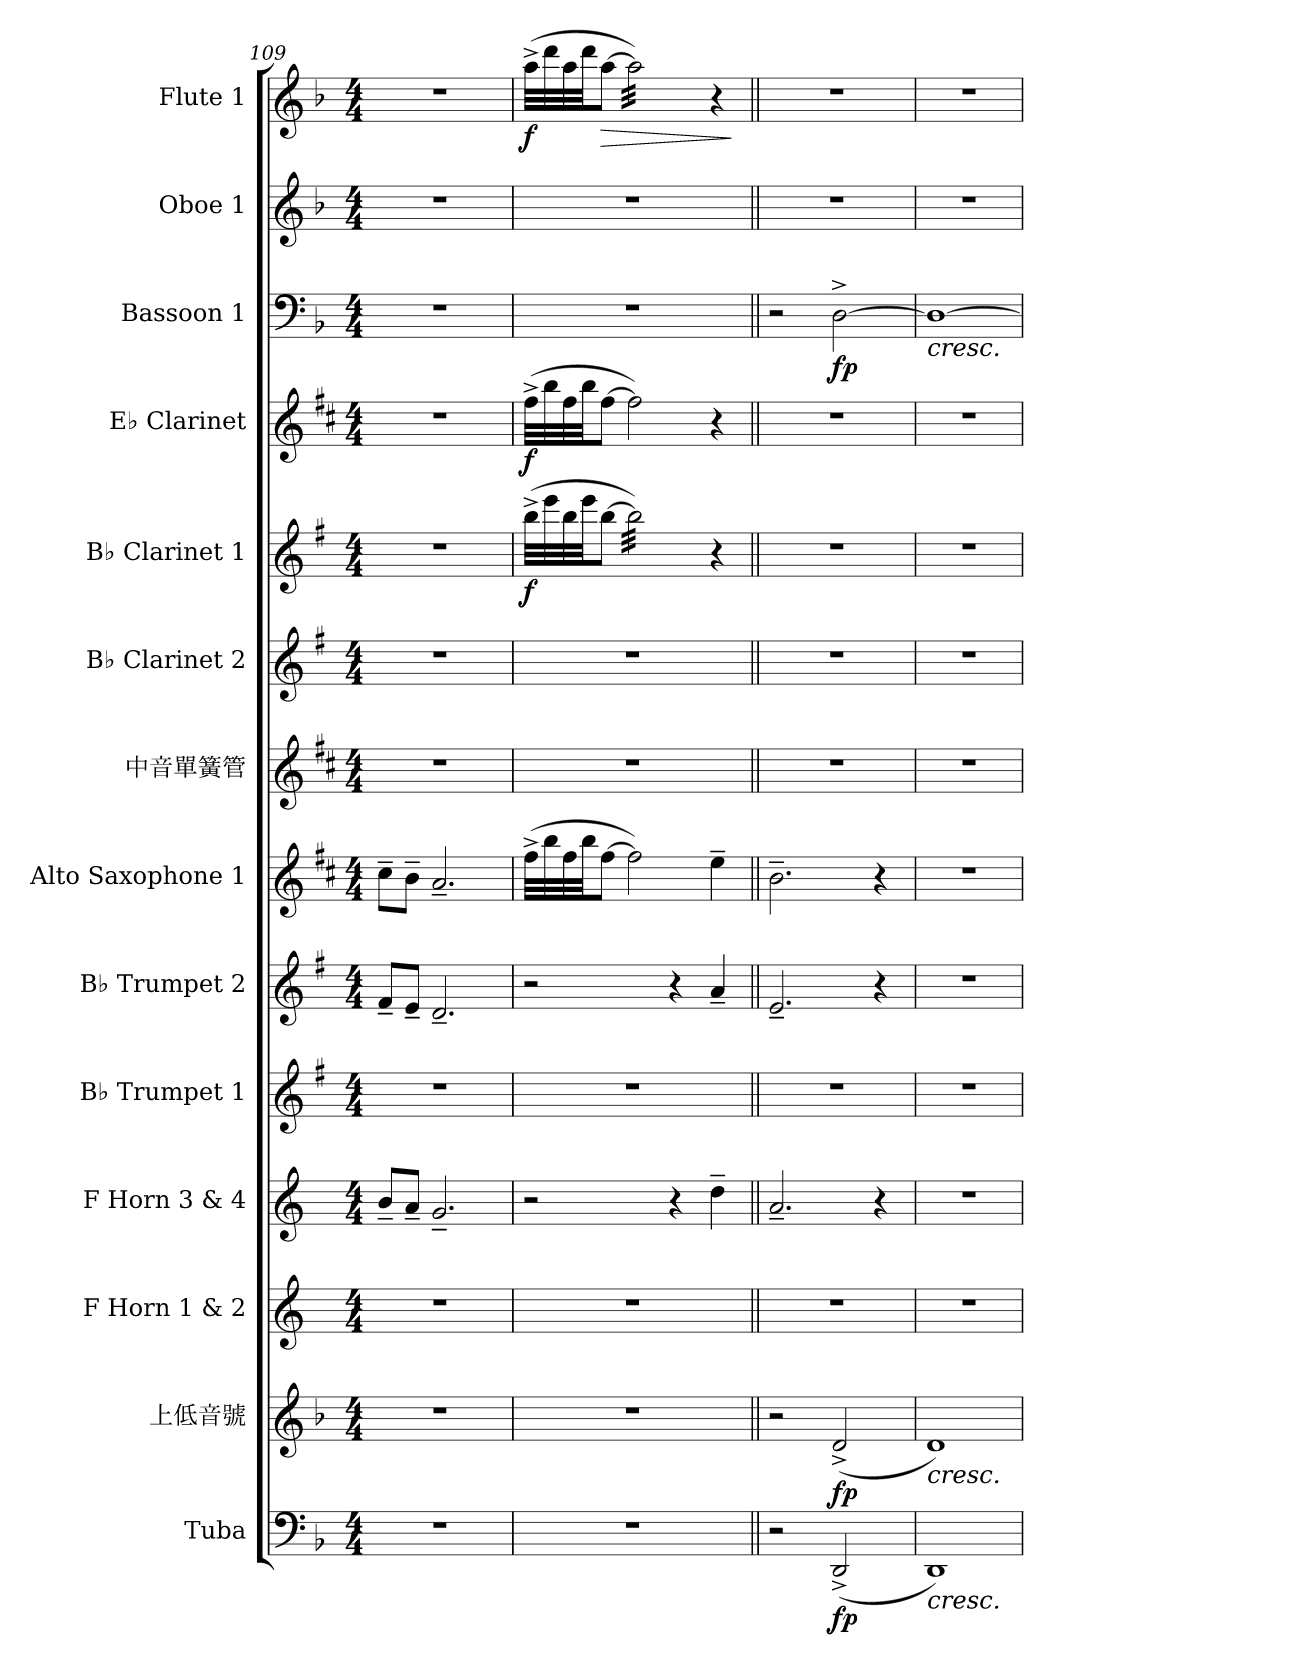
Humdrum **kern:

**kern	**dynam	**kern	**dynam	**kern	**kern	**kern	**kern	**kern	**kern	**kern	**kern	**dynam	**kern	**dynam	**kern	**dynam	**kern	**kern	**dynam
*part14	*part14	*part13	*part13	*part12	*part11	*part10	*part9	*part8	*part7	*part6	*part5	*part5	*part4	*part4	*part3	*part3	*part2	*part1	*part1
*staff14	*staff14	*staff13	*staff13	*staff12	*staff11	*staff10	*staff9	*staff8	*staff7	*staff6	*staff5	*staff5	*staff4	*staff4	*staff3	*staff3	*staff2	*staff1	*staff1
*I"Tuba	*	*I"上低音號	*	*I"F Horn 1 &amp; 2	*I"F Horn 3 &amp; 4	*I"B♭ Trumpet 1	*I"B♭ Trumpet 2	*I"Alto Saxophone 1	*I"中音單簧管	*I"B♭ Clarinet 2	*I"B♭ Clarinet 1	*	*I"E♭ Clarinet	*	*I"Bassoon 1	*	*I"Oboe 1	*I"Flute 1	*
*I'Tba.	*	*	*	*I'F Hn. 1 2	*I'F Hn. 3 4	*I'B♭ Tpt. 1	*I'B♭ Tpt. 2	*I'A. Sax. 1	*	*I'B♭ Cl. 2	*I'B♭ Cl. 1	*	*I'E♭ Cl.	*	*I'Bsn. 1	*	*I'Ob. 1	*I'Fl. 1	*
!!LO:PB:g=z
*clefF4	*	*clefG2	*	*clefG2	*clefG2	*clefG2	*clefG2	*clefG2	*clefG2	*clefG2	*clefG2	*	*clefG2	*	*clefF4	*	*clefG2	*clefG2	*
*	*	*ITrd8c14	*	*ITrd4c7	*ITrd4c7	*ITrd1c2	*ITrd1c2	*ITrd5c9	*ITrd5c9	*ITrd1c2	*ITrd1c2	*	*ITrd-2c-3	*	*	*	*	*	*
*k[b-]	*	*k[b-]	*	*k[b-]	*k[b-]	*k[b-]	*k[b-]	*k[b-]	*k[b-]	*k[b-]	*k[b-]	*	*k[b-]	*	*k[b-]	*	*k[b-]	*k[b-]	*
*M4/4	*	*M4/4	*	*M4/4	*M4/4	*M4/4	*M4/4	*M4/4	*M4/4	*M4/4	*M4/4	*	*M4/4	*	*M4/4	*	*M4/4	*M4/4	*
=109	=109	=109	=109	=109	=109	=109	=109	=109	=109	=109	=109	=109	=109	=109	=109	=109	=109	=109	=109
1r	.	1r	.	1r	8e~/L	1r	8e~/L	8e~\L	1r	1r	1r	.	1r	.	1r	.	1r	1r	.
.	.	.	.	.	8d~/J	.	8d~/J	8d~\J	.	.	.	.	.	.	.	.	.	.	.
.	.	.	.	.	2.c~/	.	2.c~/	2.c~/	.	.	.	.	.	.	.	.	.	.	.
=110	=110	=110	=110	=110	=110	=110	=110	=110	=110	=110	=110	=110	=110	=110	=110	=110	=110	=110	=110
!	!	!	!	!	!	!	!	!	!	!	!	!LO:DY:b	!	!LO:DY:b	!	!	!	!	!LO:DY:b
1r	.	1r	.	1r	2r	1r	2r	(>32a^\LLL	1r	1r	(>32aa^\LLL	f	(>32aa^\LLL	f	1r	.	1r	(>32aa^\LLL	f
.	.	.	.	.	.	.	.	32dd\	.	.	32ddd\	.	32ddd\	.	.	.	.	32ddd\	.
.	.	.	.	.	.	.	.	32a\	.	.	32aa\	.	32aa\	.	.	.	.	32aa\	.
.	.	.	.	.	.	.	.	32dd\JJ	.	.	32ddd\JJ	.	32ddd\JJ	.	.	.	.	32ddd\JJ	.
!	!	!	!	!	!	!	!	!	!	!	!	!	!	!	!	!	!	!	!LO:HP:b
.	.	.	.	.	.	.	.	[8a\J	.	.	[8aa\J	.	[8aa\J	.	.	.	.	[8aa\J	>
*	*	*	*	*	*	*	*	*	*	*	*tremolo	*	*	*	*	*	*	*	*
*	*	*	*	*	*	*	*	*	*	*	*	*	*	*	*	*	*	*tremolo	*
.	.	.	.	.	.	.	.	2a\])	.	.	32aa\])LLL	.	2aa\])	.	.	.	.	32aa\])LLL	.
.	.	.	.	.	.	.	.	.	.	.	32aa\)	.	.	.	.	.	.	32aa\)	.
.	.	.	.	.	.	.	.	.	.	.	32aa\)	.	.	.	.	.	.	32aa\)	.
.	.	.	.	.	.	.	.	.	.	.	32aa\)	.	.	.	.	.	.	32aa\)	.
.	.	.	.	.	.	.	.	.	.	.	32aa\)	.	.	.	.	.	.	32aa\)	.
.	.	.	.	.	.	.	.	.	.	.	32aa\)	.	.	.	.	.	.	32aa\)	.
.	.	.	.	.	.	.	.	.	.	.	32aa\)	.	.	.	.	.	.	32aa\)	.
.	.	.	.	.	.	.	.	.	.	.	32aa\)	.	.	.	.	.	.	32aa\)	.
.	.	.	.	.	4r	.	4r	.	.	.	32aa\)	.	.	.	.	.	.	32aa\)	.
.	.	.	.	.	.	.	.	.	.	.	32aa\)	.	.	.	.	.	.	32aa\)	.
.	.	.	.	.	.	.	.	.	.	.	32aa\)	.	.	.	.	.	.	32aa\)	.
.	.	.	.	.	.	.	.	.	.	.	32aa\)	.	.	.	.	.	.	32aa\)	.
.	.	.	.	.	.	.	.	.	.	.	32aa\)	.	.	.	.	.	.	32aa\)	.
.	.	.	.	.	.	.	.	.	.	.	32aa\)	.	.	.	.	.	.	32aa\)	.
.	.	.	.	.	.	.	.	.	.	.	32aa\)	.	.	.	.	.	.	32aa\)	.
.	.	.	.	.	.	.	.	.	.	.	32aa\)JJJ	.	.	.	.	.	.	32aa\)JJJ	.
*	*	*	*	*	*	*	*	*	*	*	*	*	*	*	*	*	*	*Xtremolo	*
*	*	*	*	*	*	*	*	*	*	*	*Xtremolo	*	*	*	*	*	*	*	*
.	.	.	.	.	4g~\	.	4g~/	4g~\	.	.	4r	.	4r	.	.	.	.	4r	.
.	.	.	.	.	.	.	.	.	.	.	.	.	.	.	.	.	.	.	]
=111||	=111||	=111||	=111||	=111||	=111||	=111||	=111||	=111||	=111||	=111||	=111||	=111||	=111||	=111||	=111||	=111||	=111||	=111||	=111||
2r	.	2r	.	1r	2.d~/	1r	2.d~/	2.d~\	1r	1r	1r	.	1r	.	2r	.	1r	1r	.
!	!LO:DY:b	!	!LO:DY:b	!	!	!	!	!	!	!	!	!	!	!	!	!LO:DY:b	!	!	!
(<2DD^/	fp	(<2D^/	fp	.	.	.	.	.	.	.	.	.	.	.	[2D^\	fp	.	.	.
.	.	.	.	.	4r	.	4r	4r	.	.	.	.	.	.	.	.	.	.	.
=112	=112	=112	=112	=112	=112	=112	=112	=112	=112	=112	=112	=112	=112	=112	=112	=112	=112	=112	=112
!	!	!	!	!	!	!	!	!	!	!	!	!	!	!	!LO:TX:b:i:t=cresc.	!	!	!	!
!	!	!LO:TX:b:i:t=cresc.	!	!	!	!	!	!	!	!	!	!	!	!	!	!	!	!	!
!LO:TX:b:i:t=cresc.	!	!	!	!	!	!	!	!	!	!	!	!	!	!	!	!	!	!	!
1DD)	.	1D)	.	1r	1r	1r	1r	1r	1r	1r	1r	.	1r	.	1D_	.	1r	1r	.
=	=	=	=	=	=	=	=	=	=	=	=	=	=	=	=	=	=	=	=
*-	*-	*-	*-	*-	*-	*-	*-	*-	*-	*-	*-	*-	*-	*-	*-	*-	*-	*-	*-
